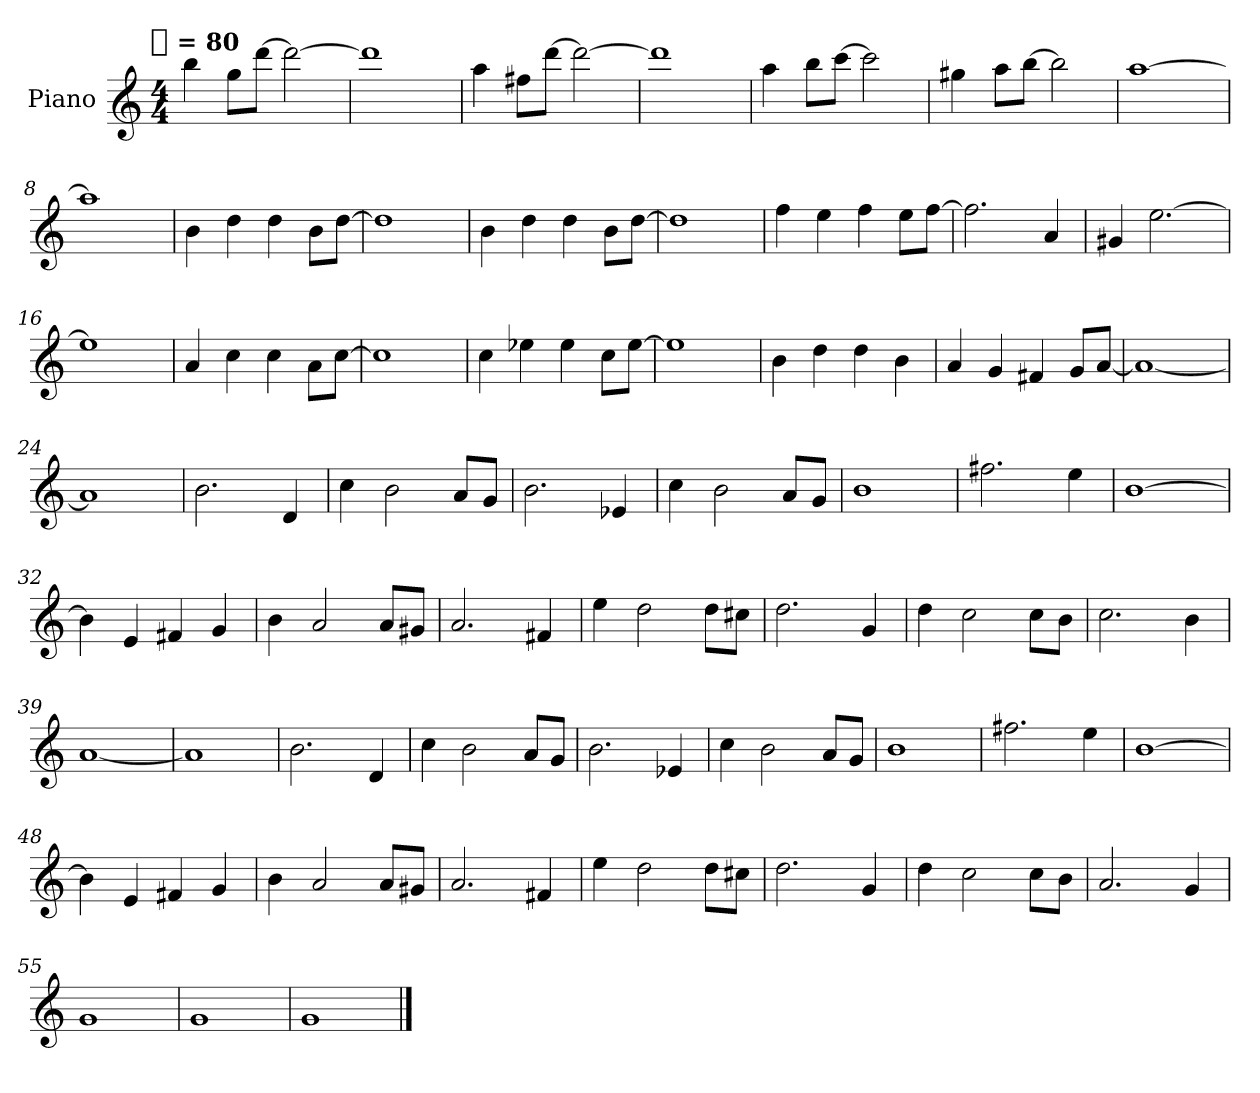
**kern	**text
*part1	*part1
*staff1	*staff1
*I"Piano	*
*I'Pia.	*
*clefG2	*
!!LO:TX:omd:t=[quarter] = 80
*M4/4	*
*MM80	*
=1	=1
4bb	.
8ggL	.
[8dddJ	.
2ddd_	.
=2	=2
1ddd]	.
=3	=3
4aa	.
8ff#XL	.
[8dddJ	.
2ddd_	.
=4	=4
1ddd]	.
=5	=5
4aa	.
8bbL	.
[8cccJ	.
2ccc]	.
=6	=6
4gg#X	.
8aaL	.
[8bbJ	.
2bb]	.
=7	=7
[1aa	.
=8	=8
1aa]	.
!!LO:LB:g=z
=9	=9
4b	.
4dd	.
4dd	.
8bL	.
[8ddJ	.
=10	=10
1dd]	.
=11	=11
4b	.
4dd	.
4dd	.
8bL	.
[8ddJ	.
=12	=12
1dd]	.
=13	=13
4ff	.
4ee	.
4ff	.
8eeL	.
[8ffJ	.
=14	=14
2.ff]	.
4a	.
=15	=15
4g#X	.
[2.ee	.
=16	=16
1ee]	.
!!LO:LB:g=z
=17	=17
4a	.
4cc	.
4cc	.
8aL	.
[8ccJ	.
=18	=18
1cc]	.
=19	=19
4cc	.
4ee-X	.
4ee-	.
8ccL	.
[8ee-J	.
=20	=20
1ee-]	.
=21	=21
4b	.
4dd	.
4dd	.
4b	.
=22	=22
4a	.
4g	.
4f#X	.
8gL	.
[8aJ	.
=23	=23
1a_	.
=24	=24
1a]	.
=25	=25
2.b	.
4d	.
!!LO:LB:g=z
=26	=26
4cc	.
2b	.
8aL	.
8gJ	.
=27	=27
2.b	.
4e-X	.
=28	=28
4cc	.
2b	.
8aL	.
8gJ	.
=29	=29
1b	.
=30	=30
2.ff#X	.
4ee	.
=31	=31
[1b	.
=32	=32
4b]	.
4e	.
4f#X	.
4g	.
=33	=33
4b	.
2a	.
8aL	.
8g#XJ	.
=34	=34
2.a	.
4f#X	.
!!LO:LB:g=z
=35	=35
4ee	.
2dd	.
8ddL	.
8cc#XJ	.
=36	=36
2.dd	.
4g	.
=37	=37
4dd	.
2cc	.
8ccL	.
8bJ	.
=38	=38
2.cc	.
4b	.
=39	=39
[1a	.
=40	=40
1a]	.
=41	=41
2.b	.
4d	.
=42	=42
4cc	.
2b	.
8aL	.
8gJ	.
=43	=43
2.b	.
4e-X	.
!!LO:LB:g=z
=44	=44
4cc	.
2b	.
8aL	.
8gJ	.
=45	=45
1b	.
=46	=46
2.ff#X	.
4ee	.
=47	=47
[1b	.
=48	=48
4b]	.
4e	.
4f#X	.
4g	.
=49	=49
4b	.
2a	.
8aL	.
8g#XJ	.
=50	=50
2.a	.
4f#X	.
=51	=51
4ee	.
2dd	.
8ddL	.
8cc#XJ	.
=52	=52
2.dd	.
4g	.
!!LO:LB:g=z
=53	=53
4dd	.
2cc	.
8ccL	.
8bJ	.
=54	=54
2.a	.
4g	.
=55	=55
1g	.
=56	=56
1g	.
=57	=57
1g	.
==	==
*-	*-
